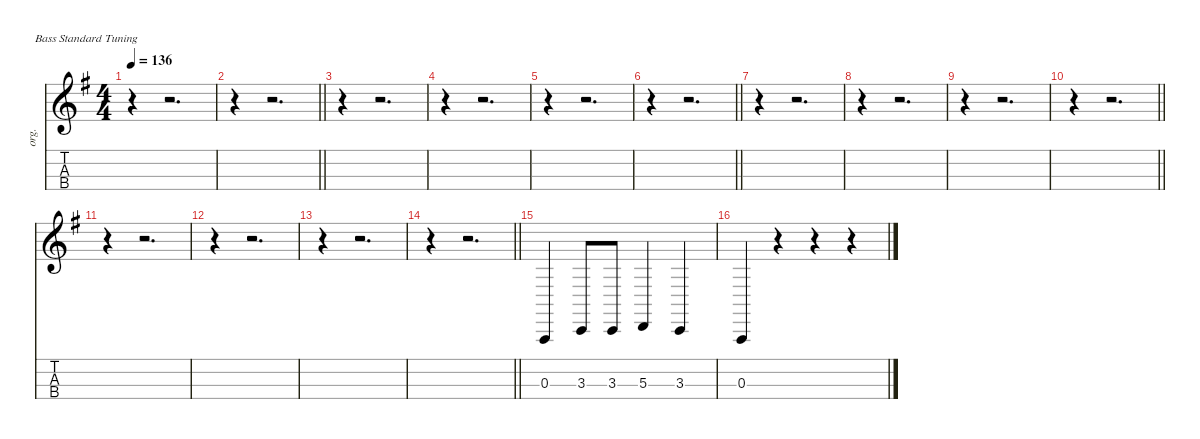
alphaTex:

\defaultSystemsLayout 4
\hideDynamics
\bracketExtendMode nobrackets
\otherSystemsTrackNameOrientation horizontal
\track ("Orgue" "org.") {instrument drawbarorgan}
\staff {score tabs}
\tuning (G2 D2 A1 E1)
\ts (4 4)
\tempo 136
\clef g2
\ks g
r.4{dy f beam Down} r.2{d beam Down} |
\barLineRight lightlight
r.4{beam Down} r.2{d beam Down} |
r.4{beam Down} r.2{d beam Down} |
r.4{beam Down} r.2{d beam Down} |
r.4{beam Down} r.2{d beam Down} |
\barLineRight lightlight
r.4{beam Down} r.2{d beam Down} |
r.4{beam Down} r.2{d beam Down} |
r.4{beam Down} r.2{d beam Down} |
r.4{beam Down} r.2{d beam Down} |
\barLineRight lightlight
r.4{beam Down} r.2{d beam Down} |
r.4{beam Down} r.2{d beam Down} |
r.4{beam Down} r.2{d beam Down} |
r.4{beam Down} r.2{d beam Down} |
\barLineRight lightlight
r.4{beam Down} r.2{d beam Down} |
0.3{acc forcenatural}.4{beam Up} 3.3{acc forcenatural}.8{beam Up} 3.3{acc forcenatural}.8{beam Up} 5.3{acc forcenatural}.4{beam Up} 3.3{acc forcenatural}.4{beam Up} |
0.3{acc forcenatural}.4{beam Up} r.4{beam Up} r.4{beam Up} r.4{beam Up}
